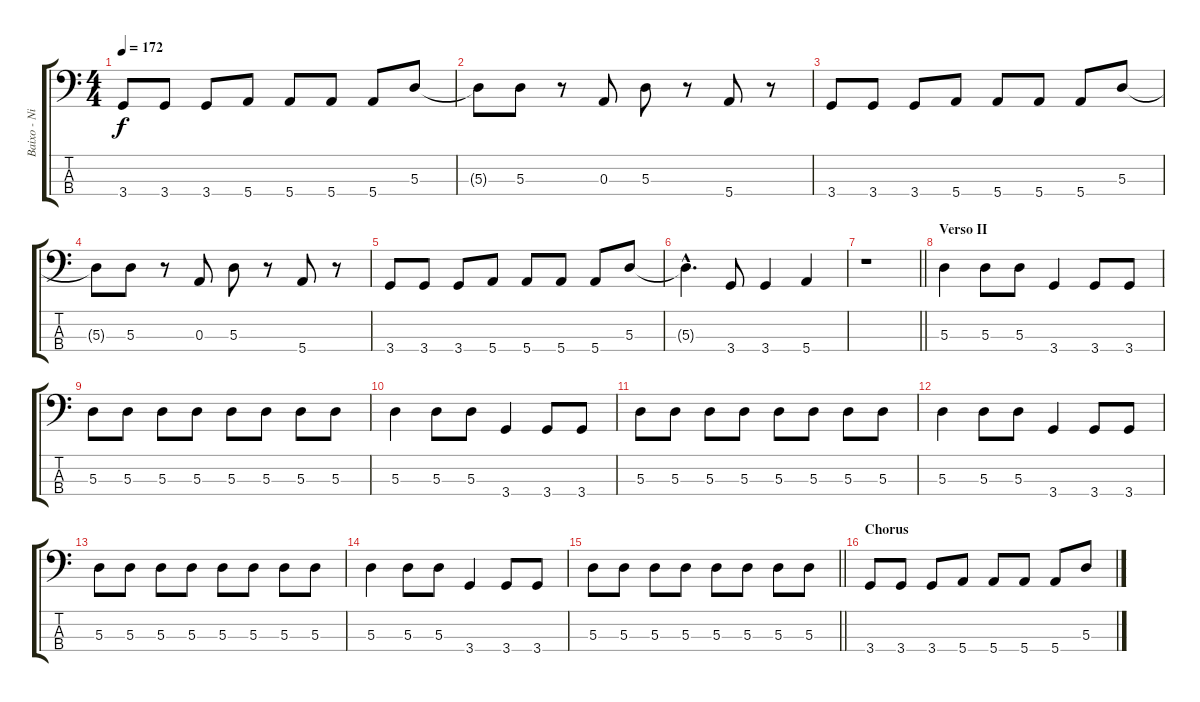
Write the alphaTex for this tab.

\track ("Baixo - Nikola" "Baixo - Ni") {instrument electricbasspick}
\staff {score tabs}
\tuning (G2 D2 A1 E1) {hide}
\ts (4 4)
\tempo 172
\clef f4
\ks c
3.4.8{dy f} 3.4.8 3.4.8 5.4.8 5.4.8 5.4.8 5.4.8 5.3.8 |
5.3{t}.8 5.3.8 r.8 0.3.8 5.3.8 r.8 5.4.8 r.8 |
3.4.8 3.4.8 3.4.8 5.4.8 5.4.8 5.4.8 5.4.8 5.3.8 |
5.3{t}.8 5.3.8 r.8 0.3.8 5.3.8 r.8 5.4.8 r.8 |
3.4.8 3.4.8 3.4.8 5.4.8 5.4.8 5.4.8 5.4.8 5.3.8 |
5.3{hac t}.4{d} 3.4.8 3.4.4 5.4.4 |
\barLineRight lightlight
r.1 |
\section ("" "Verso II")
5.3.4 5.3.8 5.3.8 3.4.4 3.4.8 3.4.8 |
5.3.8 5.3.8 5.3.8 5.3.8 5.3.8 5.3.8 5.3.8 5.3.8 |
5.3.4 5.3.8 5.3.8 3.4.4 3.4.8 3.4.8 |
5.3.8 5.3.8 5.3.8 5.3.8 5.3.8 5.3.8 5.3.8 5.3.8 |
5.3.4 5.3.8 5.3.8 3.4.4 3.4.8 3.4.8 |
5.3.8 5.3.8 5.3.8 5.3.8 5.3.8 5.3.8 5.3.8 5.3.8 |
5.3.4 5.3.8 5.3.8 3.4.4 3.4.8 3.4.8 |
\barLineRight lightlight
5.3.8 5.3.8 5.3.8 5.3.8 5.3.8 5.3.8 5.3.8 5.3.8 |
\section ("" "Chorus")
3.4.8 3.4.8 3.4.8 5.4.8 5.4.8 5.4.8 5.4.8 5.3.8
